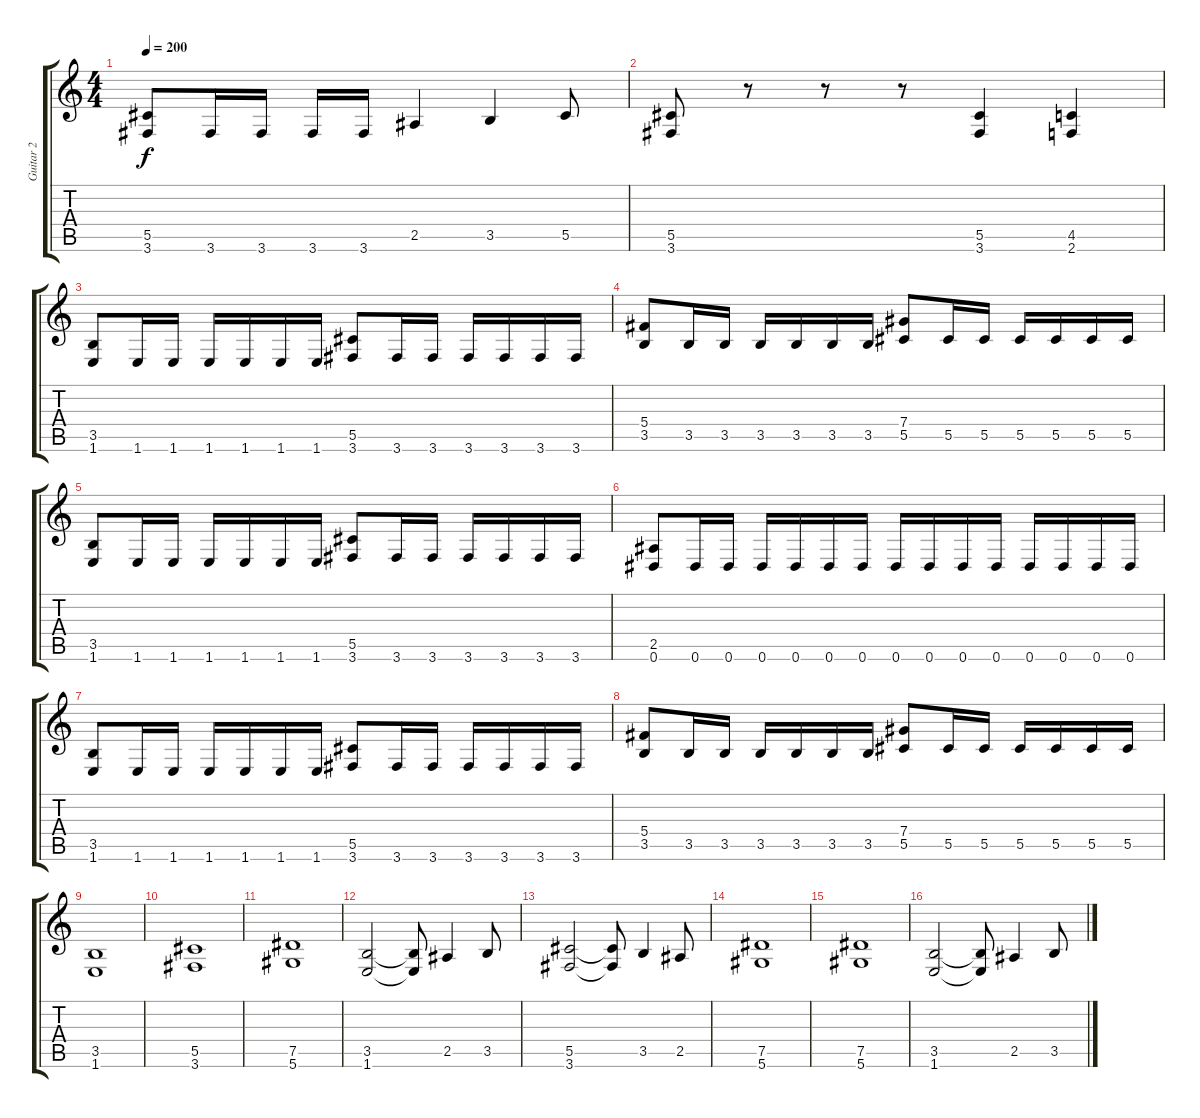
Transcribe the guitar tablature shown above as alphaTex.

\track ("Guitar 2" "Guitar 2") {instrument distortionguitar}
\staff {score tabs}
\tuning (Eb4 Bb3 Gb3 Db3 Ab2 Eb2) {hide}
\ts (4 4)
\tempo 200
\clef g2
\ks c
(5.5 3.6).8{dy f} 3.6.16 3.6.16 3.6.16 3.6.16 2.5.4 3.5.4 5.5.8 |
(5.5 3.6).8 r.8 r.8 r.8 (5.5 3.6).4 (4.5 2.6).4 |
(3.5 1.6).8 1.6.16 1.6.16 1.6.16 1.6.16 1.6.16 1.6.16 (5.5 3.6).8 3.6.16 3.6.16 3.6.16 3.6.16 3.6.16 3.6.16 |
(5.4 3.5).8 3.5.16 3.5.16 3.5.16 3.5.16 3.5.16 3.5.16 (7.4 5.5).8 5.5.16 5.5.16 5.5.16 5.5.16 5.5.16 5.5.16 |
(3.5 1.6).8 1.6.16 1.6.16 1.6.16 1.6.16 1.6.16 1.6.16 (5.5 3.6).8 3.6.16 3.6.16 3.6.16 3.6.16 3.6.16 3.6.16 |
(2.5 0.6).8 0.6.16 0.6.16 0.6.16 0.6.16 0.6.16 0.6.16 0.6.16 0.6.16 0.6.16 0.6.16 0.6.16 0.6.16 0.6.16 0.6.16 |
(3.5 1.6).8 1.6.16 1.6.16 1.6.16 1.6.16 1.6.16 1.6.16 (5.5 3.6).8 3.6.16 3.6.16 3.6.16 3.6.16 3.6.16 3.6.16 |
(5.4 3.5).8 3.5.16 3.5.16 3.5.16 3.5.16 3.5.16 3.5.16 (7.4 5.5).8 5.5.16 5.5.16 5.5.16 5.5.16 5.5.16 5.5.16 |
(3.5 1.6).1 |
(5.5 3.6).1 |
(7.5 5.6).1 |
(3.5 1.6).2 (3.5{t} 1.6{t}).8 2.5.4 3.5.8 |
(5.5 3.6).2 (5.5{t} 3.6{t}).8 3.5.4 2.5.8 |
(7.5 5.6).1 |
(7.5 5.6).1 |
(3.5 1.6).2 (3.5{t} 1.6{t}).8 2.5.4 3.5.8
